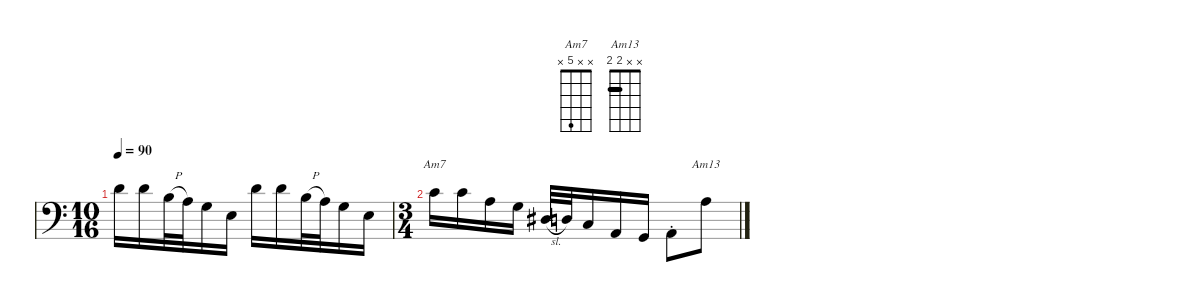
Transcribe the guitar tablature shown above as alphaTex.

\defaultSystemsLayout 4
\hideDynamics
\bracketExtendMode nobrackets
\singleTrackTrackNamePolicy hidden
\multiTrackTrackNamePolicy hidden
\otherSystemsTrackNameOrientation horizontal
\track ("Fuzz Bass" "Fuzz Bass") {instrument overdrivenguitar}
\staff {score}
\tuning (G2 D2 A1 E1)
\chord ("Am7" x x 5 x)
\chord ("Am13" x x 2 2) {barre 2}
\ts (10 16)
\beaming (8 2 2 1)
\tempo 90
\clef f4
\ks c
7.1.16{dy mf beam Down} 7.1.16{beam Down} 9.2{h}.32{beam Down} 7.2.32{beam Down} 10.3.16{beam Down beam merge} 7.3.16{beam Down beam split} 7.1.16{beam Down} 7.1.16{beam Down} 9.2{h}.32{beam Down} 7.2.32{beam Down beam merge} 10.3.16{beam Down} 7.3.16{beam Down} |
\ts (3 4)
\beaming (8 2 2 2)
5.1.16{ch "Am7" beam Down} 5.1.16{beam Down} 7.2.16{beam Down} 5.2.16{beam Down} 6.3{sl acc #}.32{beam Up} 5.3.32{beam Up} 3.3.16{beam Up} 0.3.16{beam Up} 3.4.16{beam Up} 0.3{st}.8{beam Down} 2.1.8{ch "Am13" beam Down}
